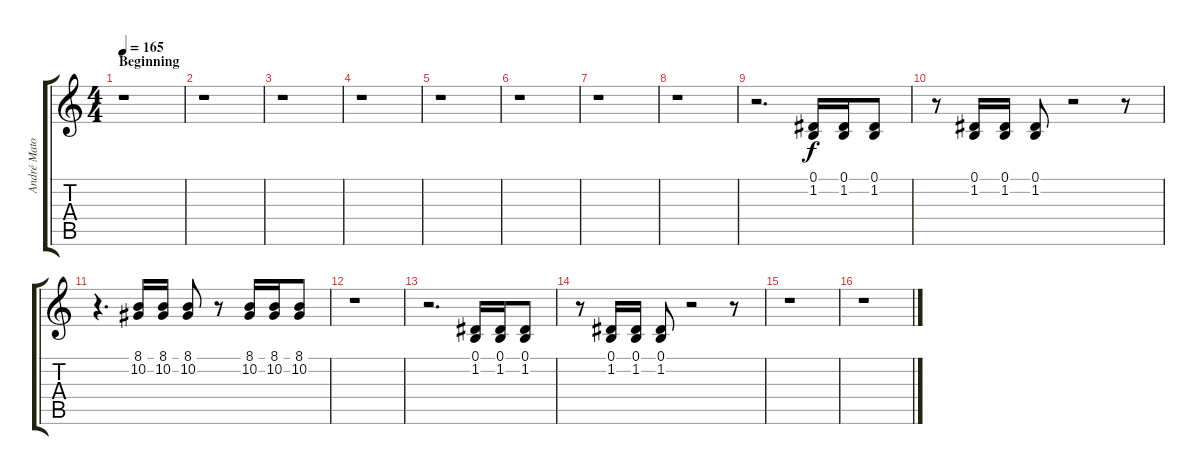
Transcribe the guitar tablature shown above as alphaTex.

\track ("André Matos - Brass Section" "André Mato") {instrument brasssection}
\staff {score tabs}
\tuning (Eb4 Bb3 Gb3 Db3 Ab2 Eb2) {hide}
\ts (4 4)
\section ("" "Beginning")
\tempo 165
\clef g2
\ks c
r.1{dy f instrument brasssection} |
r.1 |
r.1 |
r.1 |
r.1 |
r.1 |
r.1 |
r.1 |
r.2{d} (0.1 1.2).16 (0.1 1.2).16 (0.1 1.2).8 |
r.8 (0.1 1.2).16 (0.1 1.2).16 (0.1 1.2).8 r.2 r.8 |
r.4{d} (8.1 10.2).16 (8.1 10.2).16 (8.1 10.2).8 r.8 (8.1 10.2).16 (8.1 10.2).16 (8.1 10.2).8 |
r.1 |
r.2{d} (0.1 1.2).16 (0.1 1.2).16 (0.1 1.2).8 |
r.8 (0.1 1.2).16 (0.1 1.2).16 (0.1 1.2).8 r.2 r.8 |
r.1 |
r.1
